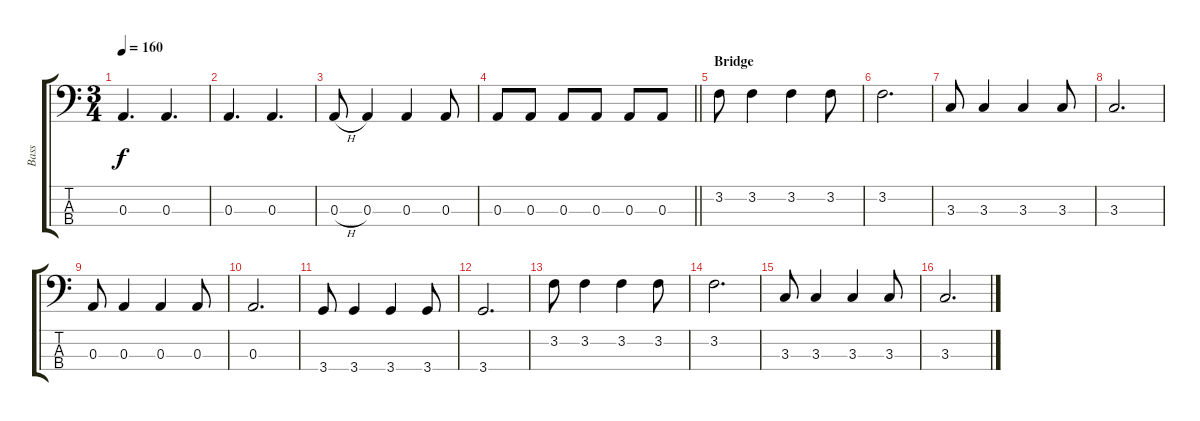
\track ("Bass" "Bass") {instrument acousticbass}
\staff {score tabs}
\tuning (G2 D2 A1 E1) {hide}
\ts (3 4)
\tempo 160
\clef f4
\ks c
0.3.4{d dy f} 0.3.4{d} |
0.3.4{d} 0.3.4{d} |
0.3{h}.8 0.3.4 0.3.4 0.3.8 |
\barLineRight lightlight
0.3.8 0.3.8 0.3.8 0.3.8 0.3.8 0.3.8 |
\section ("" "Bridge")
3.2.8 3.2.4 3.2.4 3.2.8 |
3.2.2{d} |
3.3.8 3.3.4 3.3.4 3.3.8 |
3.3.2{d} |
0.3.8 0.3.4 0.3.4 0.3.8 |
0.3.2{d} |
3.4.8 3.4.4 3.4.4 3.4.8 |
3.4.2{d} |
3.2.8 3.2.4 3.2.4 3.2.8 |
3.2.2{d} |
3.3.8 3.3.4 3.3.4 3.3.8 |
3.3.2{d}
